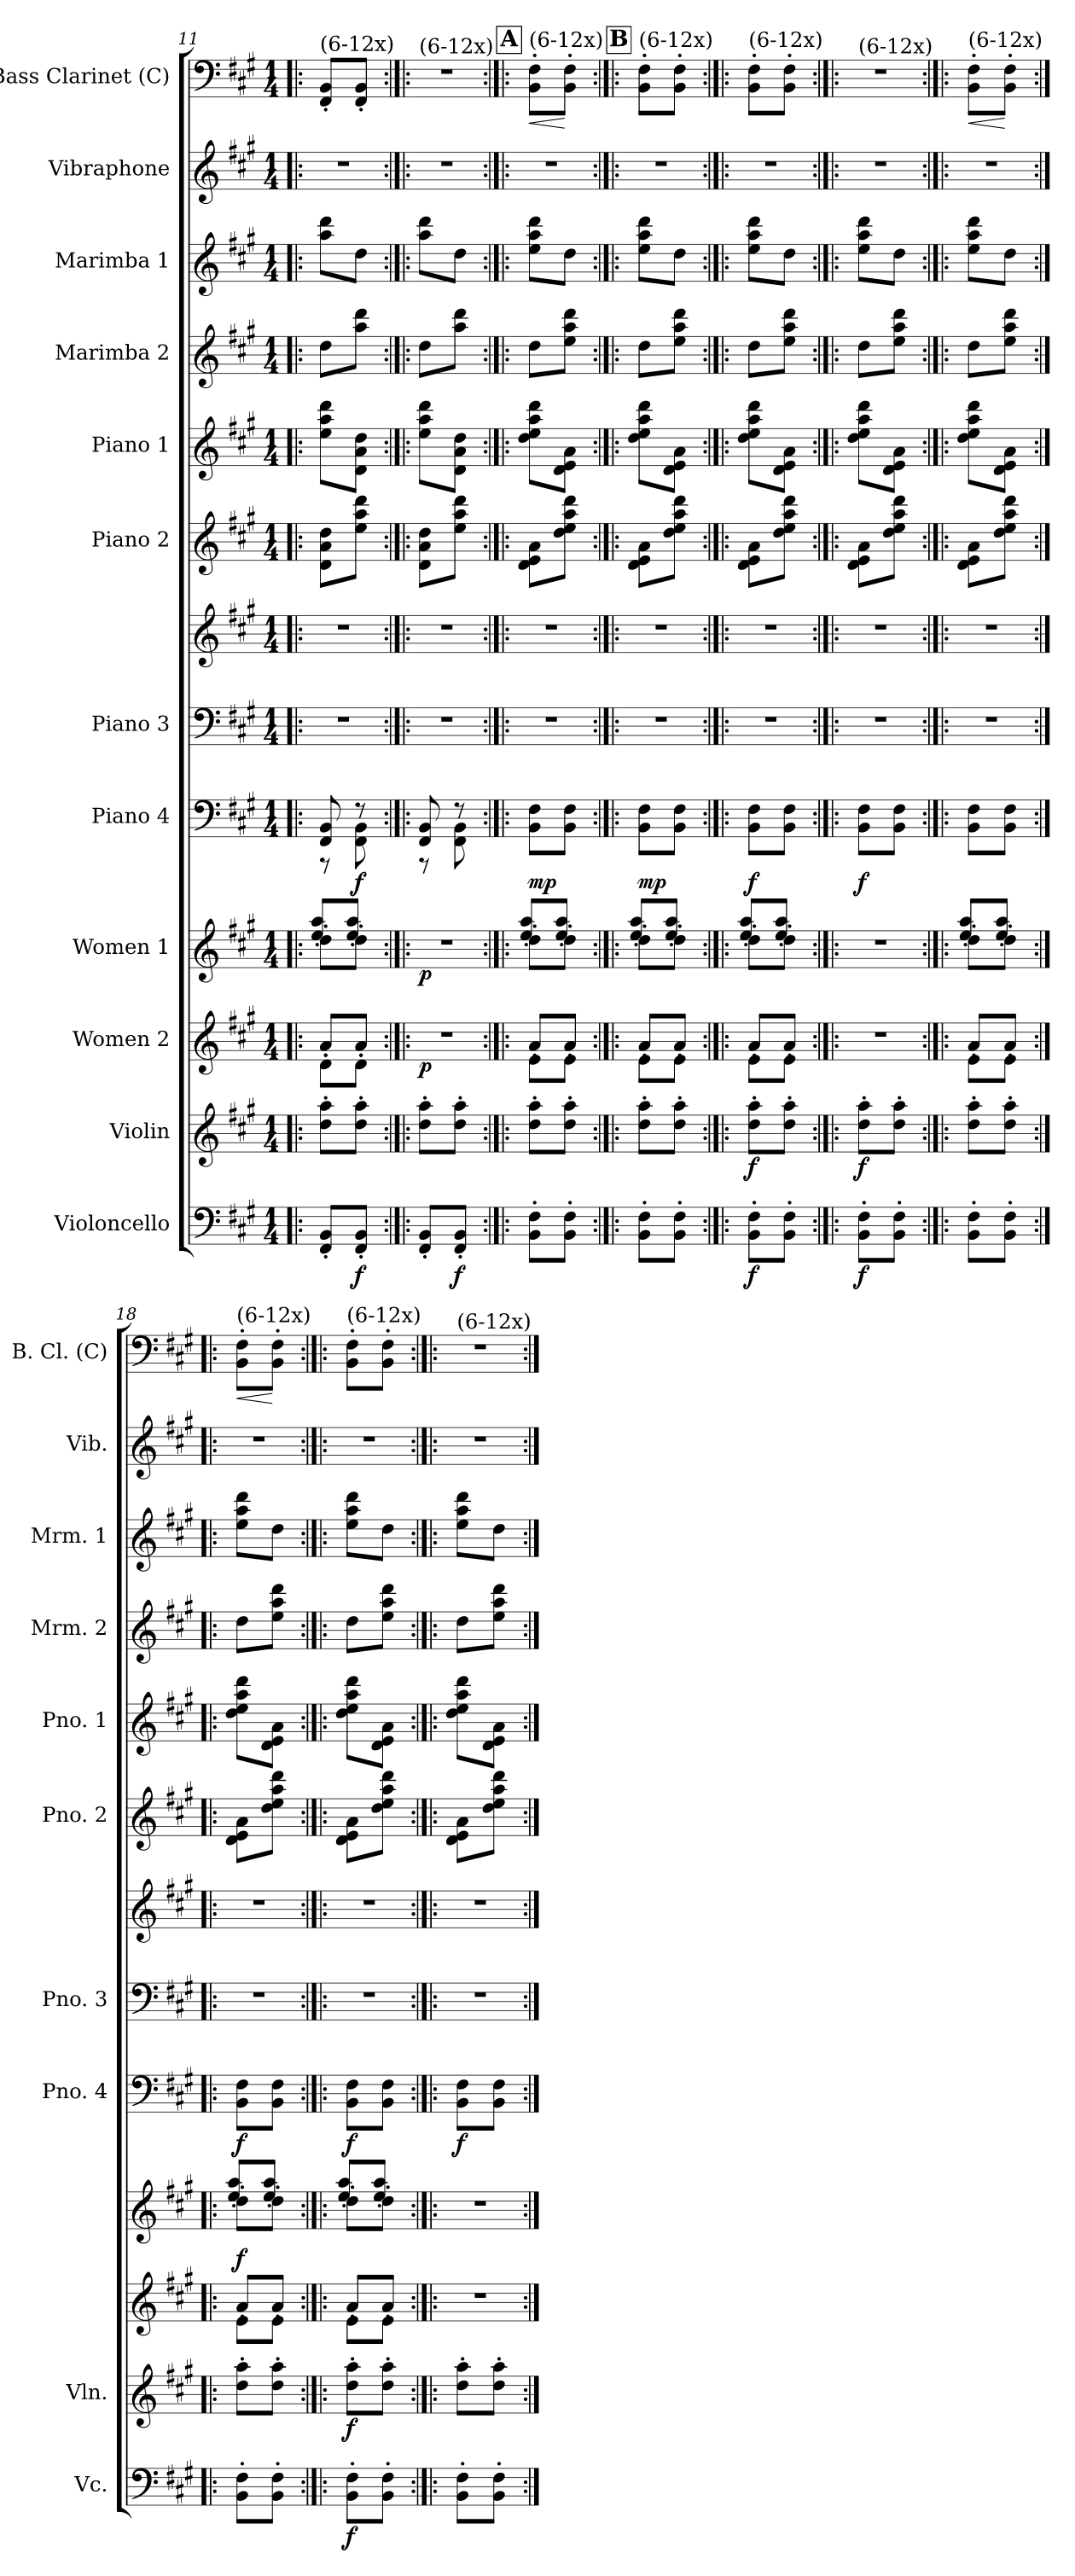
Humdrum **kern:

**kern	**dynam	**kern	**dynam	**kern	**dynam	**kern	**dynam	**kern	**dynam	**kern	**kern	**kern	**kern	**kern	**kern	**kern	**kern	**dynam
*part12	*part12	*part11	*part11	*part10	*part10	*part9	*part9	*part8	*part8	*part7	*part7	*part6	*part5	*part4	*part3	*part2	*part1	*part1
*staff13	*staff13	*staff12	*staff12	*staff11	*staff11	*staff10	*staff10	*staff9	*staff9	*staff8	*staff7	*staff6	*staff5	*staff4	*staff3	*staff2	*staff1	*staff1
*I"Violoncello	*	*I"Violin	*	*I"Women 2	*	*I"Women 1	*	*I"Piano 4	*	*I"Piano 3	*	*I"Piano 2	*I"Piano 1	*I"Marimba 2	*I"Marimba 1	*I"Vibraphone	*I"Bass Clarinet (C)	*
*I'Vc.	*	*I'Vln.	*	*	*	*	*	*I'Pno. 4	*	*I'Pno. 3	*	*I'Pno. 2	*I'Pno. 1	*I'Mrm. 2	*I'Mrm. 1	*I'Vib.	*I'B. Cl. (C)	*
*clefF4	*	*clefG2	*	*clefG2	*	*clefG2	*	*clefF4	*	*clefF4	*clefG2	*clefG2	*clefG2	*clefG2	*clefG2	*clefG2	*clefF4	*
*k[f#c#g#]	*	*k[f#c#g#]	*	*k[f#c#g#]	*	*k[f#c#g#]	*	*k[f#c#g#]	*	*k[f#c#g#]	*k[f#c#g#]	*k[f#c#g#]	*k[f#c#g#]	*k[f#c#g#]	*k[f#c#g#]	*k[f#c#g#]	*k[f#c#g#]	*
*A:	*	*A:	*	*A:	*	*A:	*	*A:	*	*A:	*A:	*A:	*A:	*A:	*A:	*A:	*A:	*
*M1/4	*	*M1/4	*	*M1/4	*	*M1/4	*	*M1/4	*	*M1/4	*M1/4	*M1/4	*M1/4	*M1/4	*M1/4	*M1/4	*M1/4	*
=11!|:	=11!|:	=11!|:	=11!|:	=11!|:	=11!|:	=11!|:	=11!|:	=11!|:	=11!|:	=11!|:	=11!|:	=11!|:	=11!|:	=11!|:	=11!|:	=11!|:	=11!|:	=11!|:
*	*	*	*	*^	*	*^	*	*^	*	*	*	*	*	*	*	*	*	*
!	!	!	!	!	!	!	!	!	!	!	!	!	!	!	!	!	!	!	!	!LO:TX:a:t=(6-12x)	!
8BB/'< 8FF#/'<L	.	8aa\'> 8dd\'>L	.	8d'<\L	8a'>/L	.	8dd'<\L	8aa/'> 8ee/'>L	.	8BB/ 8FF#/	8r	.	4r	4r	8dd\ 8a\ 8d\L	8ddd\ 8aa\ 8ee\L	8dd\L	8ddd\ 8aa\L	4r	8BB/'< 8FF#/'<L	.
!	!LO:DY:b	!	!	!	!	!	!	!	!	!	!	!LO:DY:b	!	!	!	!	!	!	!	!	!
8BB/'< 8FF#/'<J	f	8aa\'> 8dd\'>J	.	8d'<\J	8a'>/J	.	8dd'<\J	8aa/'> 8ee/'>J	.	8r	8BB\ 8FF#\	f	.	.	8ddd\ 8aa\ 8ee\J	8dd\ 8a\ 8d\J	8ddd\ 8aa\J	8dd\J	.	8BB/'< 8FF#/'<J	.
=12:|!|:	=12:|!|:	=12:|!|:	=12:|!|:	=12:|!|:	=12:|!|:	=12:|!|:	=12:|!|:	=12:|!|:	=12:|!|:	=12:|!|:	=12:|!|:	=12:|!|:	=12:|!|:	=12:|!|:	=12:|!|:	=12:|!|:	=12:|!|:	=12:|!|:	=12:|!|:	=12:|!|:	=12:|!|:
!	!	!	!	!	!	!	!	!	!	!	!	!	!	!	!	!	!	!	!	!LO:TX:a:t=(6-12x)	!
!	!	!	!	!	!	!LO:DY:b	!	!	!LO:DY:b	!	!	!	!	!	!	!	!	!	!	!	!
*	*	*	*	*v	*v	*	*	*	*	*	*	*	*	*	*	*	*	*	*	*	*
*	*	*	*	*	*	*v	*v	*	*	*	*	*	*	*	*	*	*	*	*	*
8BB/'< 8FF#/'<L	.	8aa\'> 8dd\'>L	.	4r	p	4r	p	8BB/ 8FF#/	8r	.	4r	4r	8dd\ 8a\ 8d\L	8ddd\ 8aa\ 8ee\L	8dd\L	8ddd\ 8aa\L	4r	4r	.
!	!LO:DY:b	!	!	!	!	!	!	!	!	!	!	!	!	!	!	!	!	!	!
8BB/'< 8FF#/'<J	f	8aa\'> 8dd\'>J	.	.	.	.	.	8r	8BB\ 8FF#\	.	.	.	8ddd\ 8aa\ 8ee\J	8dd\ 8a\ 8d\J	8ddd\ 8aa\J	8dd\J	.	.	.
!!LO:REH:place=s1:a:t=A
=13:|!|:	=13:|!|:	=13:|!|:	=13:|!|:	=13:|!|:	=13:|!|:	=13:|!|:	=13:|!|:	=13:|!|:	=13:|!|:	=13:|!|:	=13:|!|:	=13:|!|:	=13:|!|:	=13:|!|:	=13:|!|:	=13:|!|:	=13:|!|:	=13:|!|:	=13:|!|:
*	*	*	*	*^	*	*^	*	*	*	*	*	*	*	*	*	*	*	*	*
!	!	!	!	!	!	!	!	!	!	!	!	!	!	!	!	!	!	!	!	!LO:TX:a:t=(6-12x)	!
!	!	!	!	!	!	!	!	!	!	!	!	!LO:DY:b	!	!	!	!	!	!	!	!	!LO:HP:b
*	*	*	*	*	*	*	*	*	*	*v	*v	*	*	*	*	*	*	*	*	*	*
8F#\'> 8BB\'>L	.	8aa\'> 8dd\'>L	.	8e'<\L	8a'>/L	.	8dd'<\L	8aa/'> 8ee/'>L	.	8F#\ 8BB\L	mp	4r	4r	8a\ 8e\ 8d\L	8ddd\ 8aa\ 8ee\ 8dd\L	8dd\L	8ddd\ 8aa\ 8ee\L	4r	8F#\'> 8BB\'>L	<
8F#\'> 8BB\'>J	.	8aa\'> 8dd\'>J	.	8e'<\J	8a'>/J	.	8dd'<\J	8aa/'> 8ee/'>J	.	8F#\ 8BB\J	.	.	.	8ddd\ 8aa\ 8ee\ 8dd\J	8a\ 8e\ 8d\J	8ddd\ 8aa\ 8ee\J	8dd\J	.	8F#\'> 8BB\'>J	[
!!LO:REH:place=s1:a:t=B
=14:|!|:	=14:|!|:	=14:|!|:	=14:|!|:	=14:|!|:	=14:|!|:	=14:|!|:	=14:|!|:	=14:|!|:	=14:|!|:	=14:|!|:	=14:|!|:	=14:|!|:	=14:|!|:	=14:|!|:	=14:|!|:	=14:|!|:	=14:|!|:	=14:|!|:	=14:|!|:	=14:|!|:
!	!	!	!	!	!	!	!	!	!	!	!	!	!	!	!	!	!	!	!LO:TX:a:t=(6-12x)	!
!	!	!	!	!	!	!	!	!	!	!	!LO:DY:b	!	!	!	!	!	!	!	!	!
8F#\'> 8BB\'>L	.	8aa\'> 8dd\'>L	.	8e'<\L	8a'>/L	.	8dd'<\L	8aa/'> 8ee/'>L	.	8F#\ 8BB\L	mp	4r	4r	8a\ 8e\ 8d\L	8ddd\ 8aa\ 8ee\ 8dd\L	8dd\L	8ddd\ 8aa\ 8ee\L	4r	8F#\'> 8BB\'>L	.
8F#\'> 8BB\'>J	.	8aa\'> 8dd\'>J	.	8e'<\J	8a'>/J	.	8dd'<\J	8aa/'> 8ee/'>J	.	8F#\ 8BB\J	.	.	.	8ddd\ 8aa\ 8ee\ 8dd\J	8a\ 8e\ 8d\J	8ddd\ 8aa\ 8ee\J	8dd\J	.	8F#\'> 8BB\'>J	.
=15:|!|:	=15:|!|:	=15:|!|:	=15:|!|:	=15:|!|:	=15:|!|:	=15:|!|:	=15:|!|:	=15:|!|:	=15:|!|:	=15:|!|:	=15:|!|:	=15:|!|:	=15:|!|:	=15:|!|:	=15:|!|:	=15:|!|:	=15:|!|:	=15:|!|:	=15:|!|:	=15:|!|:
!	!	!	!	!	!	!	!	!	!	!	!	!	!	!	!	!	!	!	!LO:TX:a:t=(6-12x)	!
!	!LO:DY:b	!	!LO:DY:b	!	!	!	!	!	!	!	!LO:DY:b	!	!	!	!	!	!	!	!	!
8F#\'> 8BB\'>L	f	8aa\'> 8dd\'>L	f	8e'<\L	8a'>/L	.	8dd'<\L	8aa/'> 8ee/'>L	.	8F#\ 8BB\L	f	4r	4r	8a\ 8e\ 8d\L	8ddd\ 8aa\ 8ee\ 8dd\L	8dd\L	8ddd\ 8aa\ 8ee\L	4r	8F#\'> 8BB\'>L	.
8F#\'> 8BB\'>J	.	8aa\'> 8dd\'>J	.	8e'<\J	8a'>/J	.	8dd'<\J	8aa/'> 8ee/'>J	.	8F#\ 8BB\J	.	.	.	8ddd\ 8aa\ 8ee\ 8dd\J	8a\ 8e\ 8d\J	8ddd\ 8aa\ 8ee\J	8dd\J	.	8F#\'> 8BB\'>J	.
=16:|!|:	=16:|!|:	=16:|!|:	=16:|!|:	=16:|!|:	=16:|!|:	=16:|!|:	=16:|!|:	=16:|!|:	=16:|!|:	=16:|!|:	=16:|!|:	=16:|!|:	=16:|!|:	=16:|!|:	=16:|!|:	=16:|!|:	=16:|!|:	=16:|!|:	=16:|!|:	=16:|!|:
!	!	!	!	!	!	!	!	!	!	!	!	!	!	!	!	!	!	!	!LO:TX:a:t=(6-12x)	!
!	!LO:DY:b	!	!LO:DY:b	!	!	!	!	!	!	!	!LO:DY:b	!	!	!	!	!	!	!	!	!
*	*	*	*	*v	*v	*	*	*	*	*	*	*	*	*	*	*	*	*	*	*
*	*	*	*	*	*	*v	*v	*	*	*	*	*	*	*	*	*	*	*	*
8F#\'> 8BB\'>L	f	8aa\'> 8dd\'>L	f	4r	.	4r	.	8F#\ 8BB\L	f	4r	4r	8a\ 8e\ 8d\L	8ddd\ 8aa\ 8ee\ 8dd\L	8dd\L	8ddd\ 8aa\ 8ee\L	4r	4r	.
8F#\'> 8BB\'>J	.	8aa\'> 8dd\'>J	.	.	.	.	.	8F#\ 8BB\J	.	.	.	8ddd\ 8aa\ 8ee\ 8dd\J	8a\ 8e\ 8d\J	8ddd\ 8aa\ 8ee\J	8dd\J	.	.	.
!!LO:PB:g=z
=17:|!|:	=17:|!|:	=17:|!|:	=17:|!|:	=17:|!|:	=17:|!|:	=17:|!|:	=17:|!|:	=17:|!|:	=17:|!|:	=17:|!|:	=17:|!|:	=17:|!|:	=17:|!|:	=17:|!|:	=17:|!|:	=17:|!|:	=17:|!|:	=17:|!|:
*	*	*	*	*^	*	*^	*	*	*	*	*	*	*	*	*	*	*	*
!	!	!	!	!	!	!	!	!	!	!	!	!	!	!	!	!	!	!	!LO:TX:a:t=(6-12x)	!
!	!	!	!	!	!	!	!	!	!	!	!	!	!	!	!	!	!	!	!	!LO:HP:b
8F#\'> 8BB\'>L	.	8aa\'> 8dd\'>L	.	8e'<\L	8a'>/L	.	8dd'<\L	8aa/'> 8ee/'>L	.	8F#\ 8BB\L	.	4r	4r	8a\ 8e\ 8d\L	8ddd\ 8aa\ 8ee\ 8dd\L	8dd\L	8ddd\ 8aa\ 8ee\L	4r	8F#\'> 8BB\'>L	<
8F#\'> 8BB\'>J	.	8aa\'> 8dd\'>J	.	8e'<\J	8a'>/J	.	8dd'<\J	8aa/'> 8ee/'>J	.	8F#\ 8BB\J	.	.	.	8ddd\ 8aa\ 8ee\ 8dd\J	8a\ 8e\ 8d\J	8ddd\ 8aa\ 8ee\J	8dd\J	.	8F#\'> 8BB\'>J	[
=18:|!|:	=18:|!|:	=18:|!|:	=18:|!|:	=18:|!|:	=18:|!|:	=18:|!|:	=18:|!|:	=18:|!|:	=18:|!|:	=18:|!|:	=18:|!|:	=18:|!|:	=18:|!|:	=18:|!|:	=18:|!|:	=18:|!|:	=18:|!|:	=18:|!|:	=18:|!|:	=18:|!|:
!	!	!	!	!	!	!	!	!	!	!	!	!	!	!	!	!	!	!	!LO:TX:a:t=(6-12x)	!
!	!	!	!	!	!	!LO:DY:a	!	!	!LO:DY:a	!	!	!	!	!	!	!	!	!	!	!LO:HP:b
8F#\'> 8BB\'>L	.	8aa\'> 8dd\'>L	.	8e'<\L	8a'>/L	f	8dd'<\L	8aa/'> 8ee/'>L	f	8F#\ 8BB\L	.	4r	4r	8a\ 8e\ 8d\L	8ddd\ 8aa\ 8ee\ 8dd\L	8dd\L	8ddd\ 8aa\ 8ee\L	4r	8F#\'> 8BB\'>L	<
8F#\'> 8BB\'>J	.	8aa\'> 8dd\'>J	.	8e'<\J	8a'>/J	.	8dd'<\J	8aa/'> 8ee/'>J	.	8F#\ 8BB\J	.	.	.	8ddd\ 8aa\ 8ee\ 8dd\J	8a\ 8e\ 8d\J	8ddd\ 8aa\ 8ee\J	8dd\J	.	8F#\'> 8BB\'>J	[
=19:|!|:	=19:|!|:	=19:|!|:	=19:|!|:	=19:|!|:	=19:|!|:	=19:|!|:	=19:|!|:	=19:|!|:	=19:|!|:	=19:|!|:	=19:|!|:	=19:|!|:	=19:|!|:	=19:|!|:	=19:|!|:	=19:|!|:	=19:|!|:	=19:|!|:	=19:|!|:	=19:|!|:
!	!	!	!	!	!	!	!	!	!	!	!	!	!	!	!	!	!	!	!LO:TX:a:t=(6-12x)	!
!	!LO:DY:b	!	!LO:DY:b	!	!	!	!	!	!	!	!LO:DY:b	!	!	!	!	!	!	!	!	!
8F#\'> 8BB\'>L	f	8aa\'> 8dd\'>L	f	8e'<\L	8a'>/L	.	8dd'<\L	8aa/'> 8ee/'>L	.	8F#\ 8BB\L	f	4r	4r	8a\ 8e\ 8d\L	8ddd\ 8aa\ 8ee\ 8dd\L	8dd\L	8ddd\ 8aa\ 8ee\L	4r	8F#\'> 8BB\'>L	.
8F#\'> 8BB\'>J	.	8aa\'> 8dd\'>J	.	8e'<\J	8a'>/J	.	8dd'<\J	8aa/'> 8ee/'>J	.	8F#\ 8BB\J	.	.	.	8ddd\ 8aa\ 8ee\ 8dd\J	8a\ 8e\ 8d\J	8ddd\ 8aa\ 8ee\J	8dd\J	.	8F#\'> 8BB\'>J	.
=20:|!|:	=20:|!|:	=20:|!|:	=20:|!|:	=20:|!|:	=20:|!|:	=20:|!|:	=20:|!|:	=20:|!|:	=20:|!|:	=20:|!|:	=20:|!|:	=20:|!|:	=20:|!|:	=20:|!|:	=20:|!|:	=20:|!|:	=20:|!|:	=20:|!|:	=20:|!|:	=20:|!|:
!	!	!	!	!	!	!	!	!	!	!	!	!	!	!	!	!	!	!	!LO:TX:a:t=(6-12x)	!
!	!	!	!	!	!	!	!	!	!	!	!LO:DY:b	!	!	!	!	!	!	!	!	!
*	*	*	*	*v	*v	*	*	*	*	*	*	*	*	*	*	*	*	*	*	*
*	*	*	*	*	*	*v	*v	*	*	*	*	*	*	*	*	*	*	*	*
8F#\'> 8BB\'>L	.	8aa\'> 8dd\'>L	.	4r	.	4r	.	8F#\ 8BB\L	f	4r	4r	8a\ 8e\ 8d\L	8ddd\ 8aa\ 8ee\ 8dd\L	8dd\L	8ddd\ 8aa\ 8ee\L	4r	4r	.
8F#\'> 8BB\'>J	.	8aa\'> 8dd\'>J	.	.	.	.	.	8F#\ 8BB\J	.	.	.	8ddd\ 8aa\ 8ee\ 8dd\J	8a\ 8e\ 8d\J	8ddd\ 8aa\ 8ee\J	8dd\J	.	.	.
=:|!	=:|!	=:|!	=:|!	=:|!	=:|!	=:|!	=:|!	=:|!	=:|!	=:|!	=:|!	=:|!	=:|!	=:|!	=:|!	=:|!	=:|!	=:|!
*-	*-	*-	*-	*-	*-	*-	*-	*-	*-	*-	*-	*-	*-	*-	*-	*-	*-	*-
